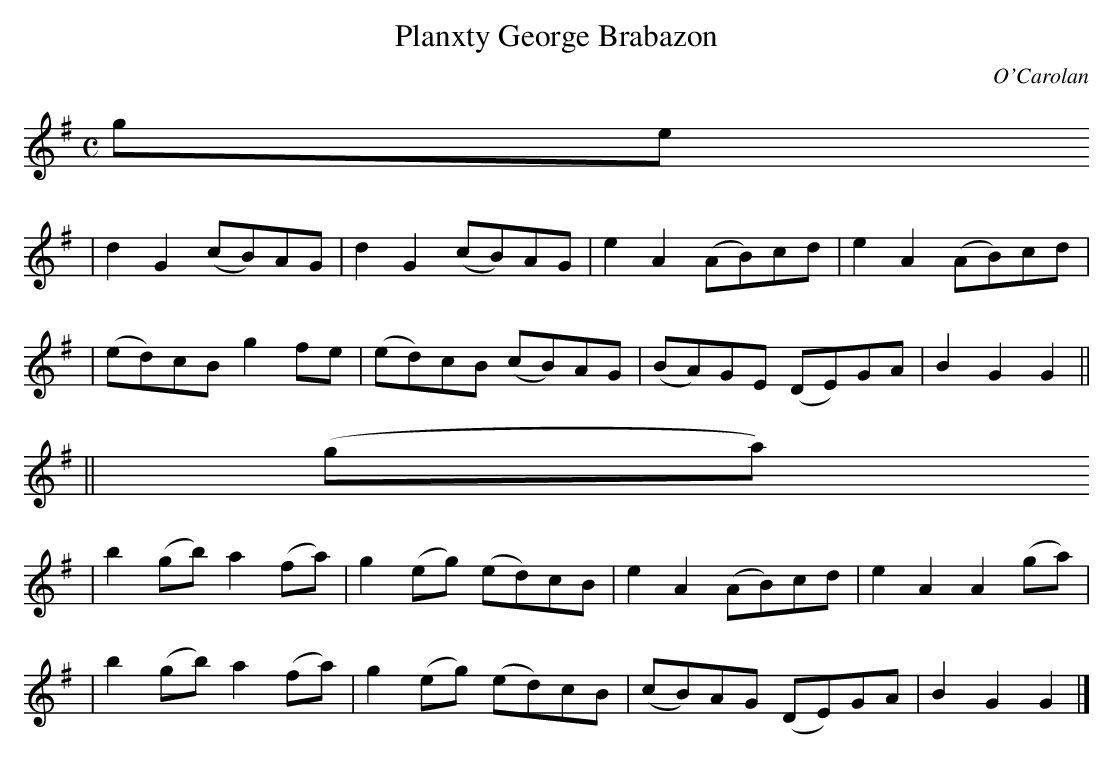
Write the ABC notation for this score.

X:1
T: Planxty George Brabazon
C: O'Carolan
M: C
L: 1/8
K: G
ge
| d2G2 (cB)AG | d2G2 (cB)AG | e2A2 (AB)cd | e2A2 (AB)cd |
| (ed)cB g2fe | (ed)cB (cB)AG | (BA)GE (DE)GA | B2G2 G2 ||
|| (ga)
| b2(gb) a2(fa) | g2(eg) (ed)cB | e2A2 (AB)cd | e2A2 A2 (ga) |
| b2(gb) a2(fa) | g2(eg) (ed)cB | (cB)AG (DE)GA | B2G2 G2 |]
